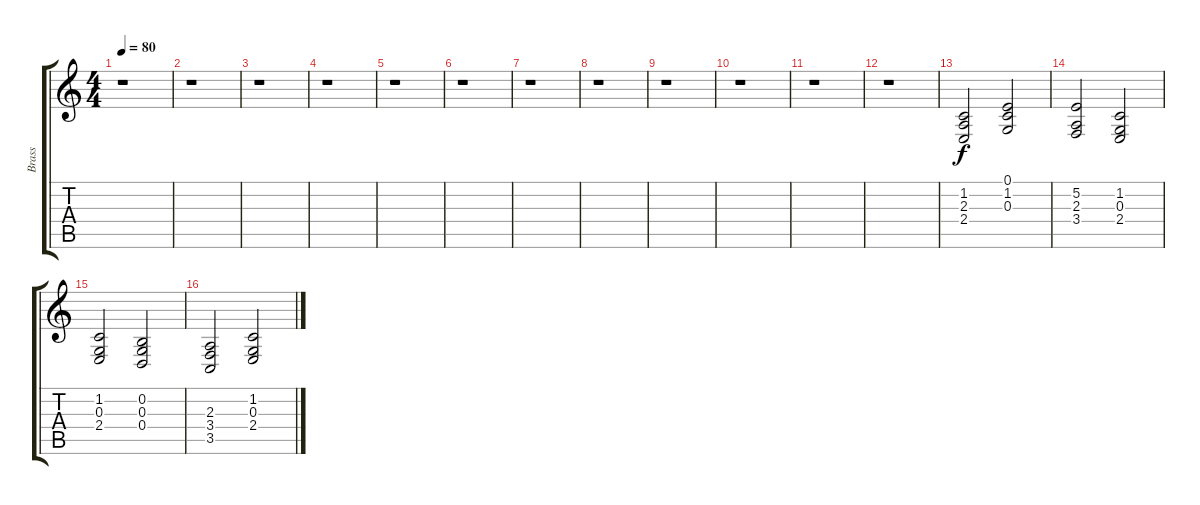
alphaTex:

\track ("Brass" "Brass") {instrument brasssection}
\staff {score tabs}
\tuning (E4 B3 G3 D3 A2 E2) {hide}
\ts (4 4)
\tempo 80
\clef g2
\ks c
r.1{dy f} |
r.1 |
r.1 |
r.1 |
r.1 |
r.1 |
r.1 |
r.1 |
r.1 |
r.1 |
r.1 |
r.1 |
(1.2 2.3 2.4).2 (0.1 1.2 0.3).2 |
(5.2 2.3 3.4).2 (1.2 0.3 2.4).2 |
(1.2 0.3 2.4).2 (0.2 0.3 0.4).2 |
(2.3 3.4 3.5).2 (1.2 0.3 2.4).2
